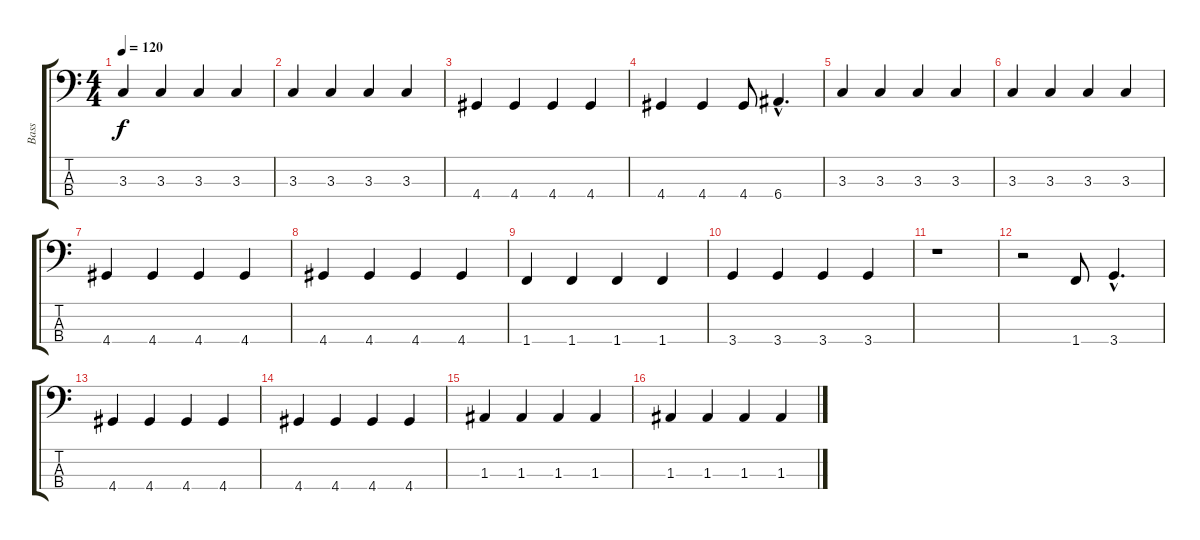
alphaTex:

\track ("Bass" "Bass") {instrument slapbass1}
\staff {score tabs}
\tuning (G2 D2 A1 E1) {hide}
\ts (4 4)
\tempo 120
\clef f4
\ks c
3.3.4{dy f} 3.3.4 3.3.4 3.3.4 |
3.3.4 3.3.4 3.3.4 3.3.4 |
4.4.4 4.4.4 4.4.4 4.4.4 |
4.4.4 4.4.4 4.4.8 6.4{hac}.4{d} |
3.3.4 3.3.4 3.3.4 3.3.4 |
3.3.4 3.3.4 3.3.4 3.3.4 |
4.4.4 4.4.4 4.4.4 4.4.4 |
4.4.4 4.4.4 4.4.4 4.4.4 |
1.4.4 1.4.4 1.4.4 1.4.4 |
3.4.4 3.4.4 3.4.4 3.4.4 |
r.1 |
r.2 1.4.8 3.4{hac}.4{d} |
4.4.4 4.4.4 4.4.4 4.4.4 |
4.4.4 4.4.4 4.4.4 4.4.4 |
1.3.4 1.3.4 1.3.4 1.3.4 |
1.3.4 1.3.4 1.3.4 1.3.4
